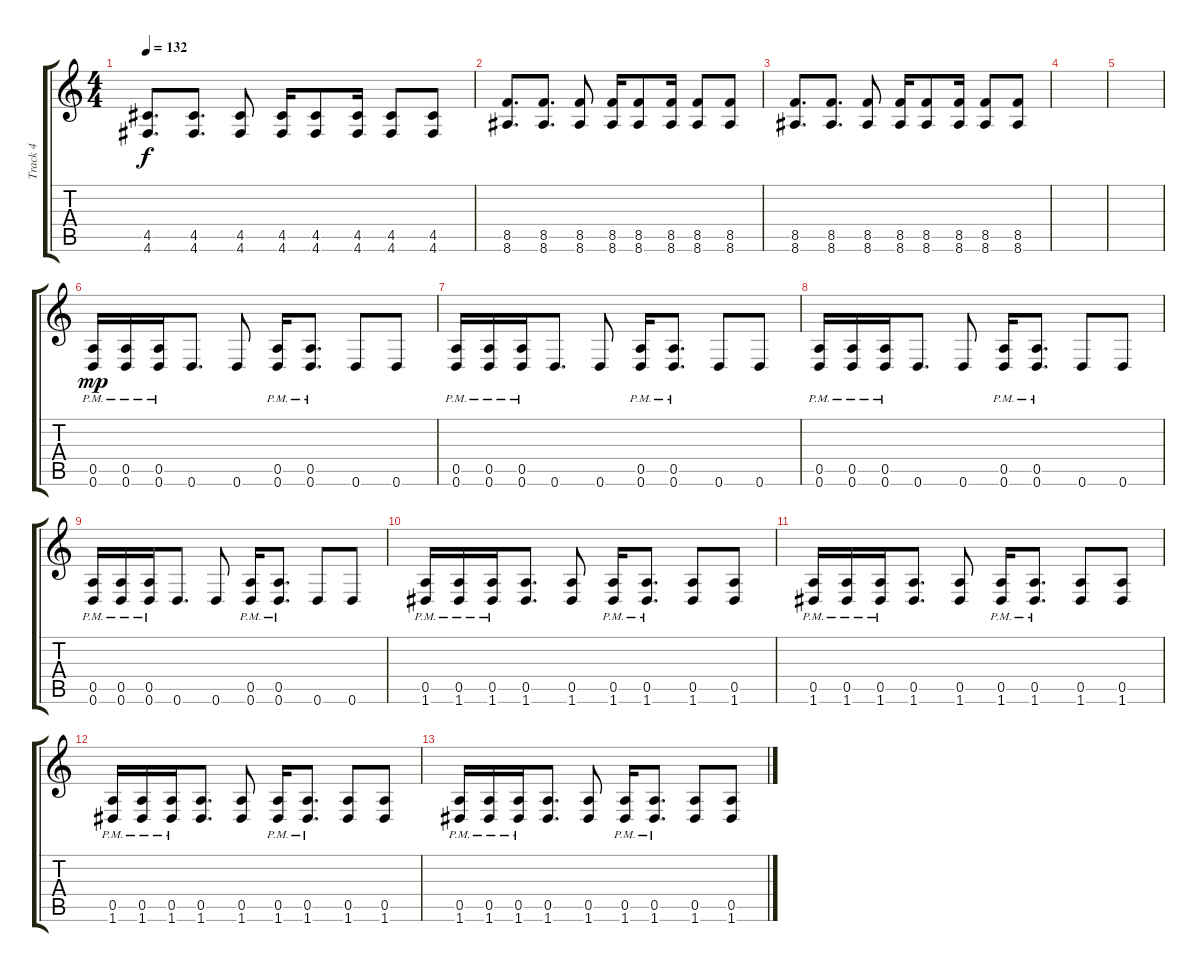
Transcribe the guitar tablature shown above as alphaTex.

\track ("Track 4" "Track 4") {instrument distortionguitar}
\staff {score tabs}
\tuning (E4 B3 G3 D3 A2 D2) {hide}
\ts (4 4)
\tempo 132
\clef g2
\ks c
(4.5 4.6).8{d dy f} (4.5 4.6).8{d} (4.5 4.6).8 (4.5 4.6).16 (4.5 4.6).8 (4.5 4.6).16 (4.5 4.6).8 (4.5 4.6).8 |
(8.5 8.6).8{d} (8.5 8.6).8{d} (8.5 8.6).8 (8.5 8.6).16 (8.5 8.6).8 (8.5 8.6).16 (8.5 8.6).8 (8.5 8.6).8 |
(8.5 8.6).8{d} (8.5 8.6).8{d} (8.5 8.6).8 (8.5 8.6).16 (8.5 8.6).8 (8.5 8.6).16 (8.5 8.6).8 (8.5 8.6).8 |
|
|
(0.5{pm} 0.6{pm}).16{dy mp volume 14} (0.5{pm} 0.6{pm}).16 (0.5{pm} 0.6{pm}).16 0.6.8{d} 0.6.8 (0.5{pm} 0.6{pm}).16 (0.5{pm} 0.6).8{d} 0.6.8 0.6.8 |
(0.5{pm} 0.6{pm}).16 (0.5{pm} 0.6{pm}).16 (0.5{pm} 0.6{pm}).16 0.6.8{d} 0.6.8 (0.5{pm} 0.6{pm}).16 (0.5{pm} 0.6).8{d} 0.6.8 0.6.8 |
(0.5{pm} 0.6{pm}).16 (0.5{pm} 0.6{pm}).16 (0.5{pm} 0.6{pm}).16 0.6.8{d} 0.6.8 (0.5{pm} 0.6{pm}).16 (0.5{pm} 0.6).8{d} 0.6.8 0.6.8 |
(0.5{pm} 0.6{pm}).16 (0.5{pm} 0.6{pm}).16 (0.5{pm} 0.6{pm}).16 0.6.8{d} 0.6.8 (0.5{pm} 0.6{pm}).16 (0.5{pm} 0.6).8{d} 0.6.8 0.6.8 |
(0.5{pm} 1.6{pm}).16 (0.5{pm} 1.6{pm}).16 (0.5{pm} 1.6{pm}).16 (0.5 1.6).8{d} (0.5 1.6).8 (0.5{pm} 1.6{pm}).16 (0.5{pm} 1.6).8{d} (0.5 1.6).8 (0.5 1.6).8 |
(0.5{pm} 1.6{pm}).16 (0.5{pm} 1.6{pm}).16 (0.5{pm} 1.6{pm}).16 (0.5 1.6).8{d} (0.5 1.6).8 (0.5{pm} 1.6{pm}).16 (0.5{pm} 1.6).8{d} (0.5 1.6).8 (0.5 1.6).8 |
(0.5{pm} 1.6{pm}).16 (0.5{pm} 1.6{pm}).16 (0.5{pm} 1.6{pm}).16 (0.5 1.6).8{d} (0.5 1.6).8 (0.5{pm} 1.6{pm}).16 (0.5{pm} 1.6).8{d} (0.5 1.6).8 (0.5 1.6).8 |
(0.5{pm} 1.6{pm}).16 (0.5{pm} 1.6{pm}).16 (0.5{pm} 1.6{pm}).16 (0.5 1.6).8{d} (0.5 1.6).8 (0.5{pm} 1.6{pm}).16 (0.5{pm} 1.6).8{d} (0.5 1.6).8 (0.5 1.6).8
